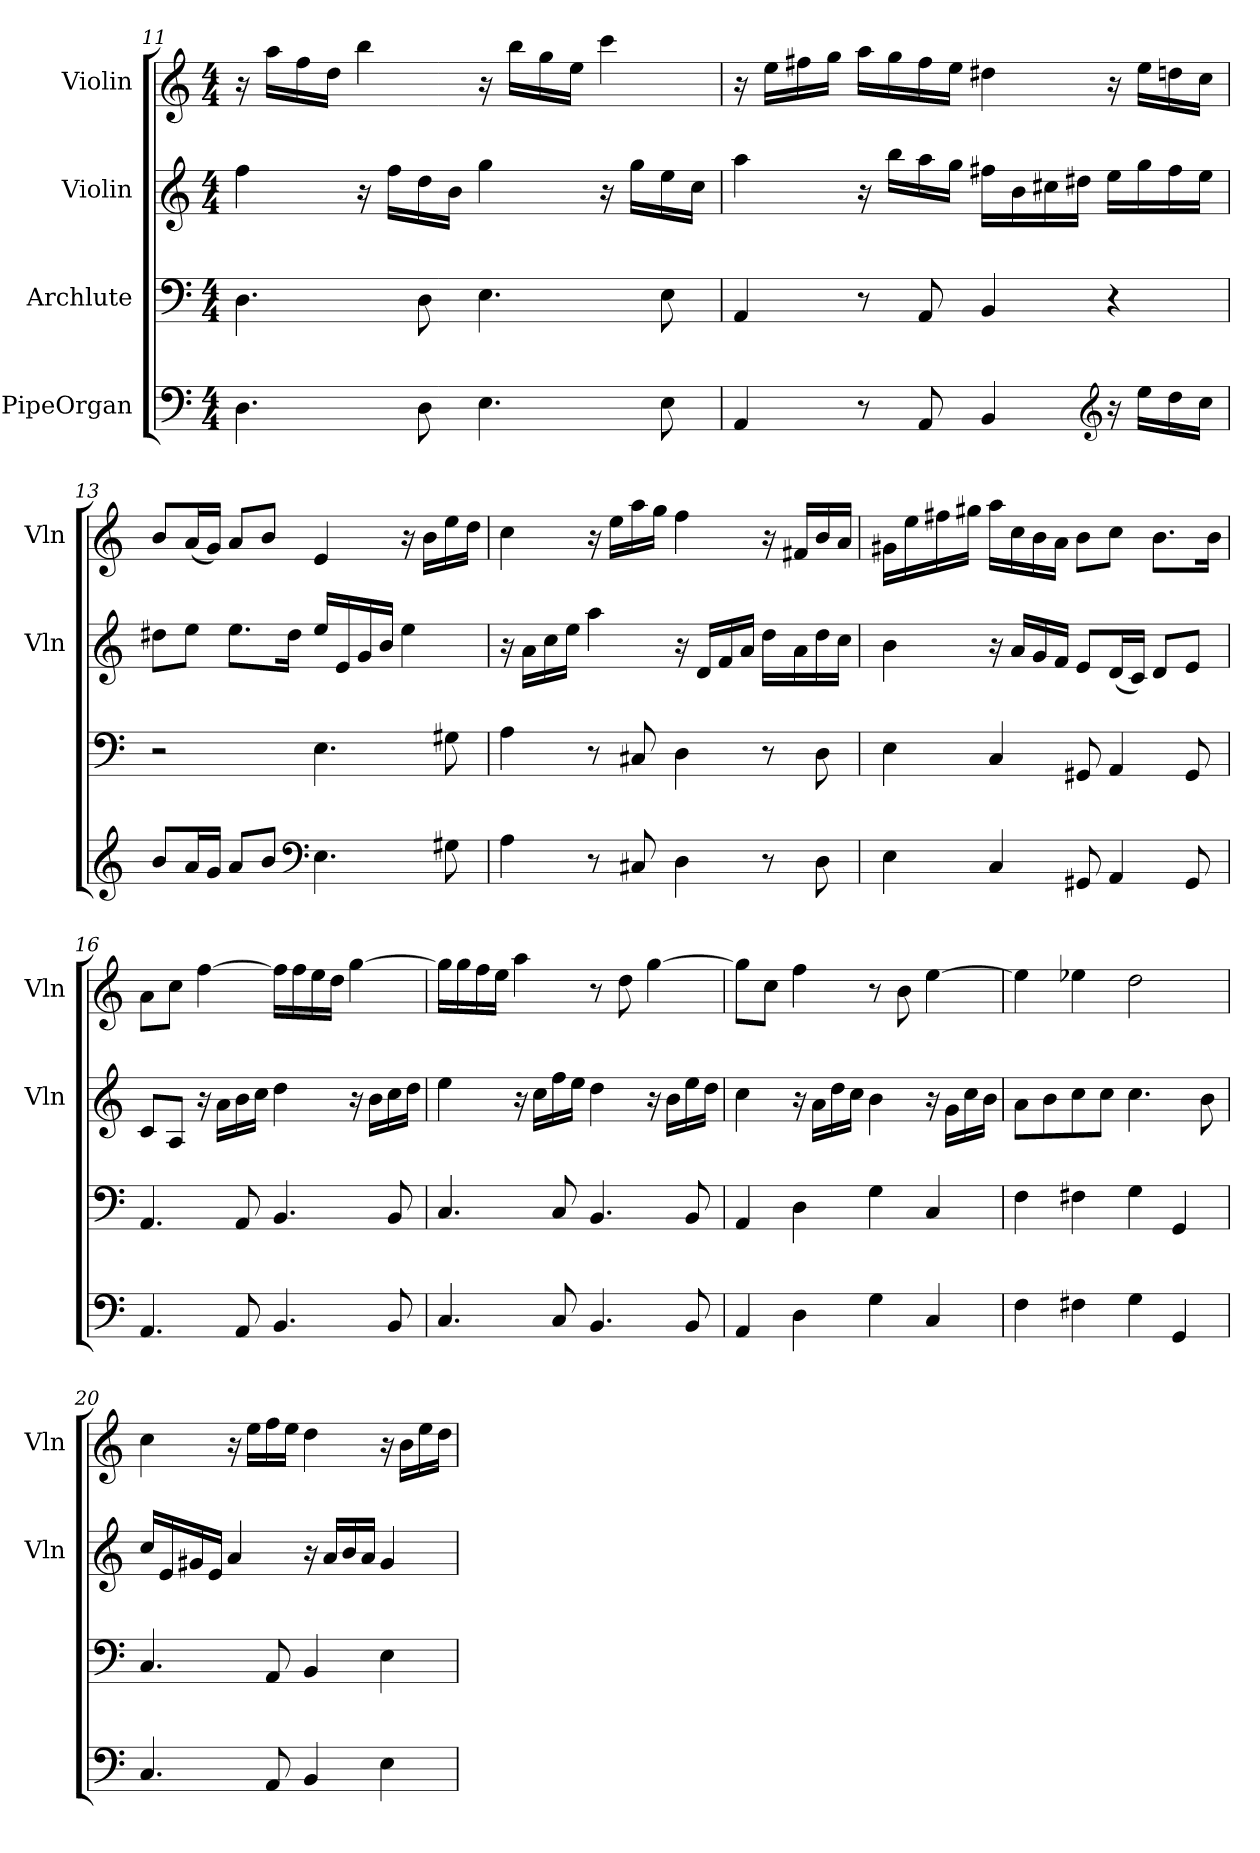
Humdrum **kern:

**kern	**kern	**kern	**kern
*part4	*part3	*part2	*part1
*staff4	*staff3	*staff2	*staff1
*I"PipeOrgan	*I"Archlute	*I"Violin	*I"Violin
*	*	*I'Vln	*I'Vln
*clefF4	*clefF4	*clefG2	*clefG2
*k[]	*k[]	*k[]	*k[]
*a:	*a:	*a:	*a:
*M4/4	*M4/4	*M4/4	*M4/4
=11	=11	=11	=11
4.D\	4.D\	4ff\	16r
.	.	.	16aa\LL
.	.	.	16ff\
.	.	.	16dd\JJ
.	.	16r	4bb\
.	.	16ff\LL	.
8D\	8D\	16dd\	.
.	.	16b\JJ	.
4.E\	4.E\	4gg\	16r
.	.	.	16bb\LL
.	.	.	16gg\
.	.	.	16ee\JJ
.	.	16r	4ccc\
.	.	16gg\LL	.
8E\	8E\	16ee\	.
.	.	16cc\JJ	.
=12	=12	=12	=12
4AA/	4AA/	4aa\	16r
.	.	.	16ee\LL
.	.	.	16ff#X\
.	.	.	16gg\JJ
8r	8r	16r	16aa\LL
.	.	16bb\LL	16gg\
8AA/	8AA/	16aa\	16ff#\
.	.	16gg\JJ	16ee\JJ
4BB/	4BB/	16ff#X\LL	4dd#X\
.	.	16b\	.
.	.	16cc#X\	.
.	.	16dd#X\JJ	.
*clefG2	*	*	*
16r	4r	16ee\LL	16r
16ee\LL	.	16gg\	16ee\LL
16dd\	.	16ff#\	16ddn\
16cc\JJ	.	16ee\JJ	16cc\JJ
=13	=13	=13	=13
8b/L	2r	8dd#X\L	8b/L
16a/L	.	8ee\J	(16a/L
16g/JJ	.	.	16g/JJ)
8a/L	.	8.ee\L	8a/L
8b/J	.	.	8b/J
.	.	16dd#\Jk	.
*clefF4	*	*	*
4.E\	4.E\	16ee/LL	4e/
.	.	16e/	.
.	.	16g/	.
.	.	16b/JJ	.
.	.	4ee\	16r
.	.	.	16b\LL
8G#X\	8G#X\	.	16ee\
.	.	.	16dd\JJ
=14	=14	=14	=14
4A\	4A\	16r	4cc\
.	.	16a\LL	.
.	.	16cc\	.
.	.	16ee\JJ	.
8r	8r	4aa\	16r
.	.	.	16ee\LL
8C#X/	8C#X/	.	16aa\
.	.	.	16gg\JJ
4D\	4D\	16r	4ff\
.	.	16d/LL	.
.	.	16f/	.
.	.	16a/JJ	.
8r	8r	16dd\LL	16r
.	.	16a\	16f#X/LL
8D\	8D\	16dd\	16b/
.	.	16cc\JJ	16a/JJ
=15	=15	=15	=15
4E\	4E\	4b\	16g#X\LL
.	.	.	16ee\
.	.	.	16ff#X\
.	.	.	16gg#X\JJ
4C/	4C/	16r	16aa\LL
.	.	16a/LL	16cc\
.	.	16g/	16b\
.	.	16f/JJ	16a\JJ
8GG#X/	8GG#X/	8e/L	8b\L
4AA/	4AA/	(16d/L	8cc\J
.	.	16c/JJ)	.
.	.	8d/L	8.b\L
8GG#/	8GG#/	8e/J	.
.	.	.	16b\Jk
=16	=16	=16	=16
4.AA/	4.AA/	8c/L	8a\L
.	.	8A/J	8cc\J
.	.	16r	[4ff\
.	.	16a\LL	.
8AA/	8AA/	16b\	.
.	.	16cc\JJ	.
4.BB/	4.BB/	4dd\	16ff\LL]
.	.	.	16ff\
.	.	.	16ee\
.	.	.	16dd\JJ
.	.	16r	[4gg\
.	.	16b\LL	.
8BB/	8BB/	16cc\	.
.	.	16dd\JJ	.
=17	=17	=17	=17
4.C/	4.C/	4ee\	16gg\LL]
.	.	.	16gg\
.	.	.	16ff\
.	.	.	16ee\JJ
.	.	16r	4aa\
.	.	16cc\LL	.
8C/	8C/	16ff\	.
.	.	16ee\JJ	.
4.BB/	4.BB/	4dd\	8r
.	.	.	8dd\
.	.	16r	[4gg\
.	.	16b\LL	.
8BB/	8BB/	16ee\	.
.	.	16dd\JJ	.
=18	=18	=18	=18
4AA/	4AA/	4cc\	8gg\L]
.	.	.	8cc\J
4D\	4D\	16r	4ff\
.	.	16a\LL	.
.	.	16dd\	.
.	.	16cc\JJ	.
4G\	4G\	4b\	8r
.	.	.	8b\
4C/	4C/	16r	[4ee\
.	.	16g\LL	.
.	.	16cc\	.
.	.	16b\JJ	.
=19	=19	=19	=19
4F\	4F\	8a\L	4ee\]
.	.	8b\	.
4F#X\	4F#X\	8cc\	4ee-X\
.	.	8cc\J	.
4G\	4G\	4.cc\	2dd\
4GG/	4GG/	.	.
.	.	8b\	.
=20	=20	=20	=20
4.C/	4.C/	16cc/LL	4cc\
.	.	16e/	.
.	.	16g#X/	.
.	.	16e/JJ	.
.	.	4a/	16r
.	.	.	16ee\LL
8AA/	8AA/	.	16ff\
.	.	.	16ee\JJ
4BB/	4BB/	16r	4dd\
.	.	16a/LL	.
.	.	16b/	.
.	.	16a/JJ	.
4E\	4E\	4g#/	16r
.	.	.	16b\LL
.	.	.	16ee\
.	.	.	16dd\JJ
=	=	=	=
*-	*-	*-	*-
